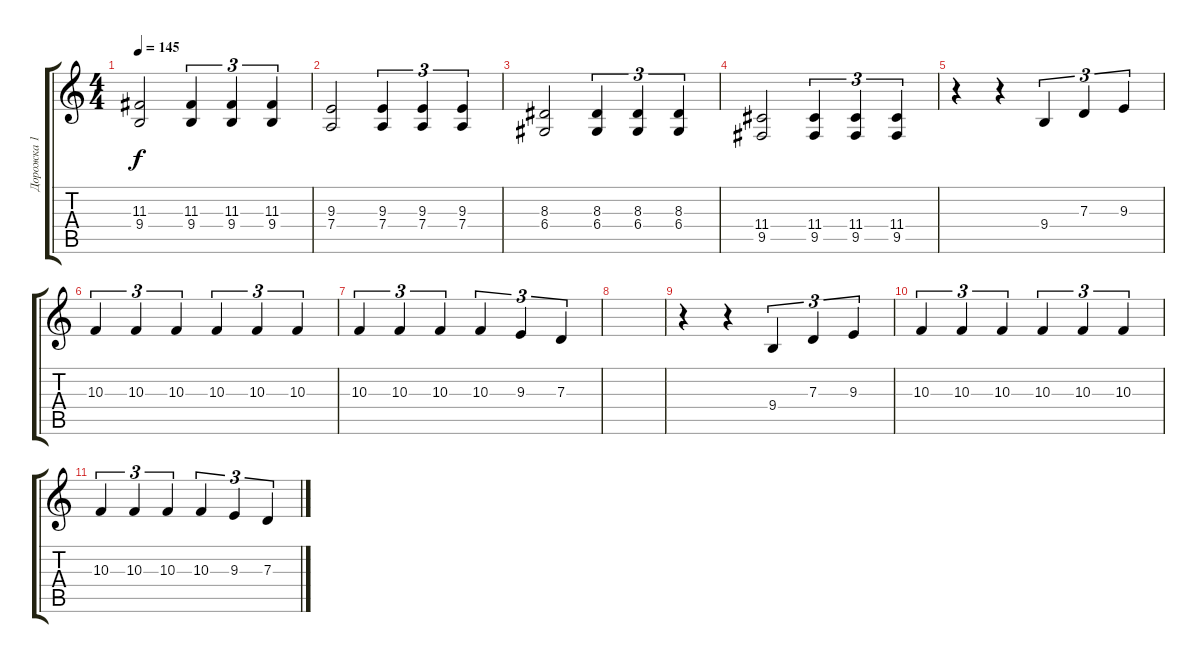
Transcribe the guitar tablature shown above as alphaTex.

\track ("Дорожка 1" "Дорожка 1") {instrument lead1square}
\staff {score tabs}
\tuning (E4 B3 G3 D3 A2 E2) {hide}
\ts (4 4)
\tempo 145
\clef g2
\ks c
(11.3 9.4).2{dy f} (11.3 9.4).4{tu (3 2)} (11.3 9.4).4{tu (3 2)} (11.3 9.4).4{tu (3 2)} |
(9.3 7.4).2 (9.3 7.4).4{tu (3 2)} (9.3 7.4).4{tu (3 2)} (9.3 7.4).4{tu (3 2)} |
(8.3 6.4).2 (8.3 6.4).4{tu (3 2)} (8.3 6.4).4{tu (3 2)} (8.3 6.4).4{tu (3 2)} |
(11.4 9.5).2 (11.4 9.5).4{tu (3 2)} (11.4 9.5).4{tu (3 2)} (11.4 9.5).4{tu (3 2)} |
r.4 r.4 9.4.4{tu (3 2)} 7.3.4{tu (3 2)} 9.3.4{tu (3 2)} |
10.3.4{tu (3 2)} 10.3.4{tu (3 2)} 10.3.4{tu (3 2)} 10.3.4{tu (3 2)} 10.3.4{tu (3 2)} 10.3.4{tu (3 2)} |
10.3.4{tu (3 2)} 10.3.4{tu (3 2)} 10.3.4{tu (3 2)} 10.3.4{tu (3 2)} 9.3.4{tu (3 2)} 7.3.4{tu (3 2)} |
|
r.4 r.4 9.4.4{tu (3 2)} 7.3.4{tu (3 2)} 9.3.4{tu (3 2)} |
10.3.4{tu (3 2)} 10.3.4{tu (3 2)} 10.3.4{tu (3 2)} 10.3.4{tu (3 2)} 10.3.4{tu (3 2)} 10.3.4{tu (3 2)} |
10.3.4{tu (3 2)} 10.3.4{tu (3 2)} 10.3.4{tu (3 2)} 10.3.4{tu (3 2)} 9.3.4{tu (3 2)} 7.3.4{tu (3 2)}
